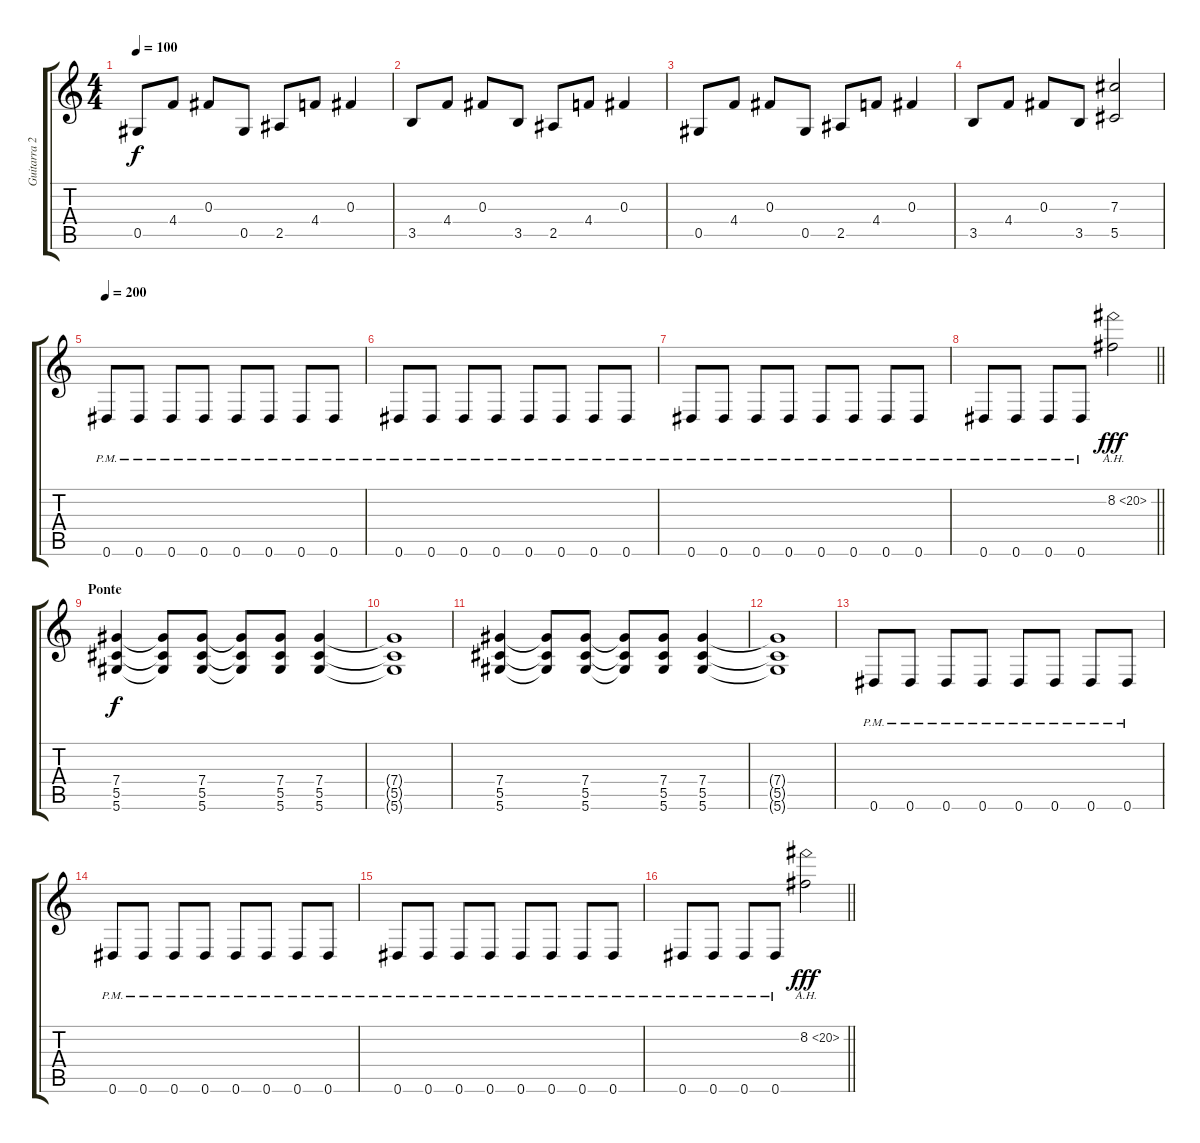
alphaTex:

\track ("Guitarra 2" "Guitarra 2") {instrument overdrivenguitar}
\staff {score tabs}
\tuning (Eb4 Bb3 Gb3 Db3 Ab2 Eb2) {hide}
\ts (4 4)
\tempo 100
\clef g2
\ks c
0.5.8{dy f} 4.4.8 0.3.8 0.5.8 2.5.8 4.4.8 0.3.4 |
3.5.8 4.4.8 0.3.8 3.5.8 2.5.8 4.4.8 0.3.4 |
0.5.8 4.4.8 0.3.8 0.5.8 2.5.8 4.4.8 0.3.4 |
3.5.8 4.4.8 0.3.8 3.5.8 (7.3 5.5).2 |
\tempo 200
0.6{pm}.8 0.6{pm}.8 0.6{pm}.8 0.6{pm}.8 0.6{pm}.8 0.6{pm}.8 0.6{pm}.8 0.6{pm}.8 |
0.6{pm}.8 0.6{pm}.8 0.6{pm}.8 0.6{pm}.8 0.6{pm}.8 0.6{pm}.8 0.6{pm}.8 0.6{pm}.8 |
0.6{pm}.8 0.6{pm}.8 0.6{pm}.8 0.6{pm}.8 0.6{pm}.8 0.6{pm}.8 0.6{pm}.8 0.6{pm}.8 |
\barLineRight lightlight
0.6{pm}.8 0.6{pm}.8 0.6{pm}.8 0.6{pm}.8 8.2{ah 12}.2{dy fff} |
\section ("" "Ponte")
(7.4 5.5 5.6).4{dy f} (7.4{t} 5.5{t} 5.6{t}).8 (7.4 5.5 5.6).8 (7.4{t} 5.5{t} 5.6{t}).8 (7.4 5.5 5.6).8 (7.4 5.5 5.6).4 |
(7.4{t} 5.5{t} 5.6{t}).1 |
(7.4 5.5 5.6).4 (7.4{t} 5.5{t} 5.6{t}).8 (7.4 5.5 5.6).8 (7.4{t} 5.5{t} 5.6{t}).8 (7.4 5.5 5.6).8 (7.4 5.5 5.6).4 |
(7.4{t} 5.5{t} 5.6{t}).1 |
0.6{pm}.8 0.6{pm}.8 0.6{pm}.8 0.6{pm}.8 0.6{pm}.8 0.6{pm}.8 0.6{pm}.8 0.6{pm}.8 |
0.6{pm}.8 0.6{pm}.8 0.6{pm}.8 0.6{pm}.8 0.6{pm}.8 0.6{pm}.8 0.6{pm}.8 0.6{pm}.8 |
0.6{pm}.8 0.6{pm}.8 0.6{pm}.8 0.6{pm}.8 0.6{pm}.8 0.6{pm}.8 0.6{pm}.8 0.6{pm}.8 |
\barLineRight lightlight
0.6{pm}.8 0.6{pm}.8 0.6{pm}.8 0.6{pm}.8 8.2{ah 12}.2{dy fff}
